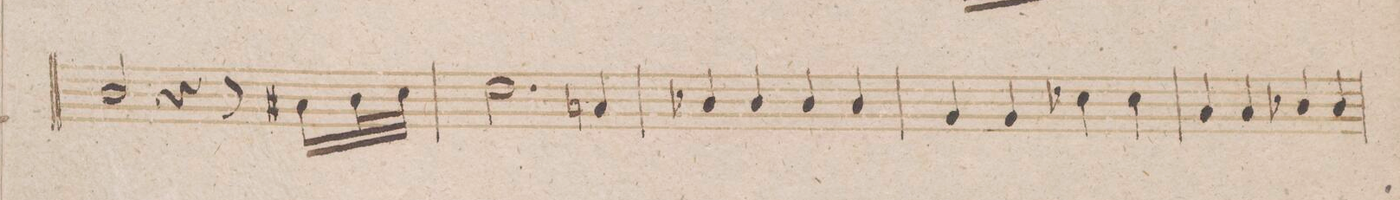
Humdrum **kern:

**kern	**dynam
*I"Fagotto 2do	*
*clefF4	*
*k[b-]	*
*met(c)	*
*M4/4	*
2D/	.
4r	.
8r	.
16C#X\LL	.
32D\L	.
32E\JJJ	.
=203	=203
2.F\	.
4Cn/	.
=204	=204
4D-X/	.
4D-/	.
4D-/	.
4D-/	.
=205	=205
4BB-/	.
4BB-/	.
4E-X\	.
4E-\	.
=206	=206
4C/	.
4C/	.
4D-X/	.
4D-/	.
=207	=207
*-	*-
